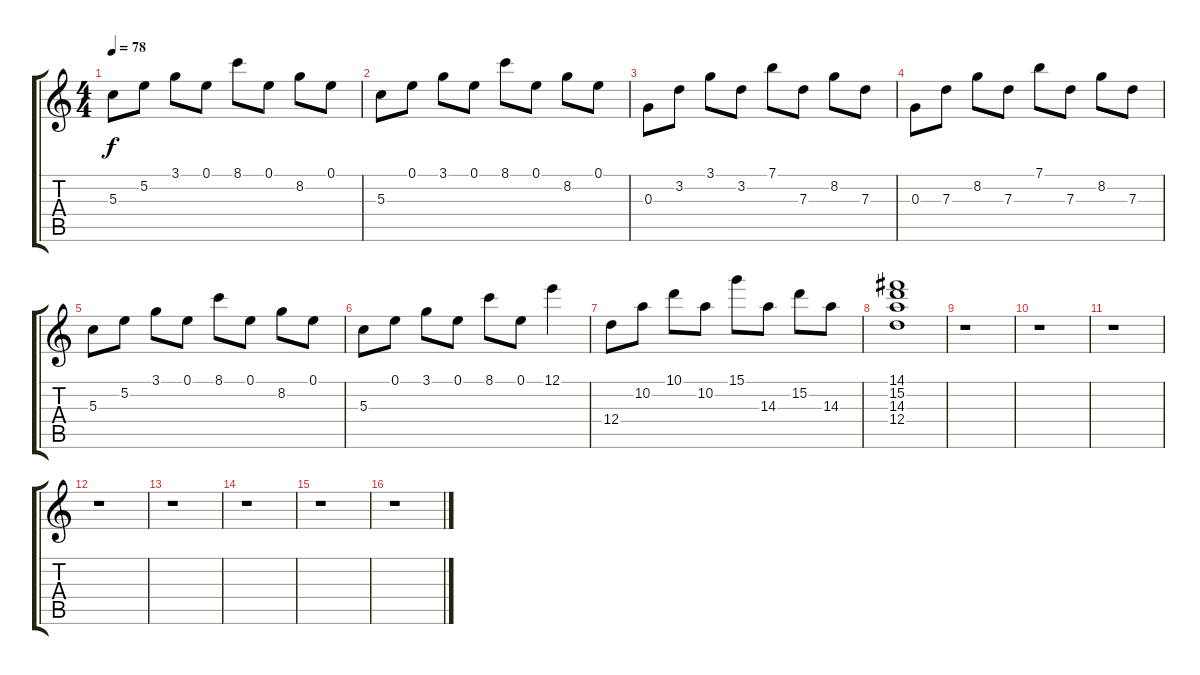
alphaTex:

\track "" {instrument electricguitarclean}
\staff {score tabs}
\tuning (E4 B3 G3 D3 A2 E2) {hide}
\ts (4 4)
\tempo 78
\clef g2
\ks c
5.3.8{dy f} 5.2.8 3.1.8 0.1.8 8.1.8 0.1.8 8.2.8 0.1.8 |
5.3.8 0.1.8 3.1.8 0.1.8 8.1.8 0.1.8 8.2.8 0.1.8 |
0.3.8 3.2.8 3.1.8 3.2.8 7.1.8 7.3.8 8.2.8 7.3.8 |
0.3.8 7.3.8 8.2.8 7.3.8 7.1.8 7.3.8 8.2.8 7.3.8 |
5.3.8 5.2.8 3.1.8 0.1.8 8.1.8 0.1.8 8.2.8 0.1.8 |
5.3.8 0.1.8 3.1.8 0.1.8 8.1.8 0.1.8 12.1.4 |
12.4.8 10.2.8 10.1.8 10.2.8 15.1.8 14.3.8 15.2.8 14.3.8 |
(14.1 15.2 14.3 12.4).1 |
r.1 |
r.1 |
r.1 |
r.1 |
r.1 |
r.1 |
r.1 |
r.1
